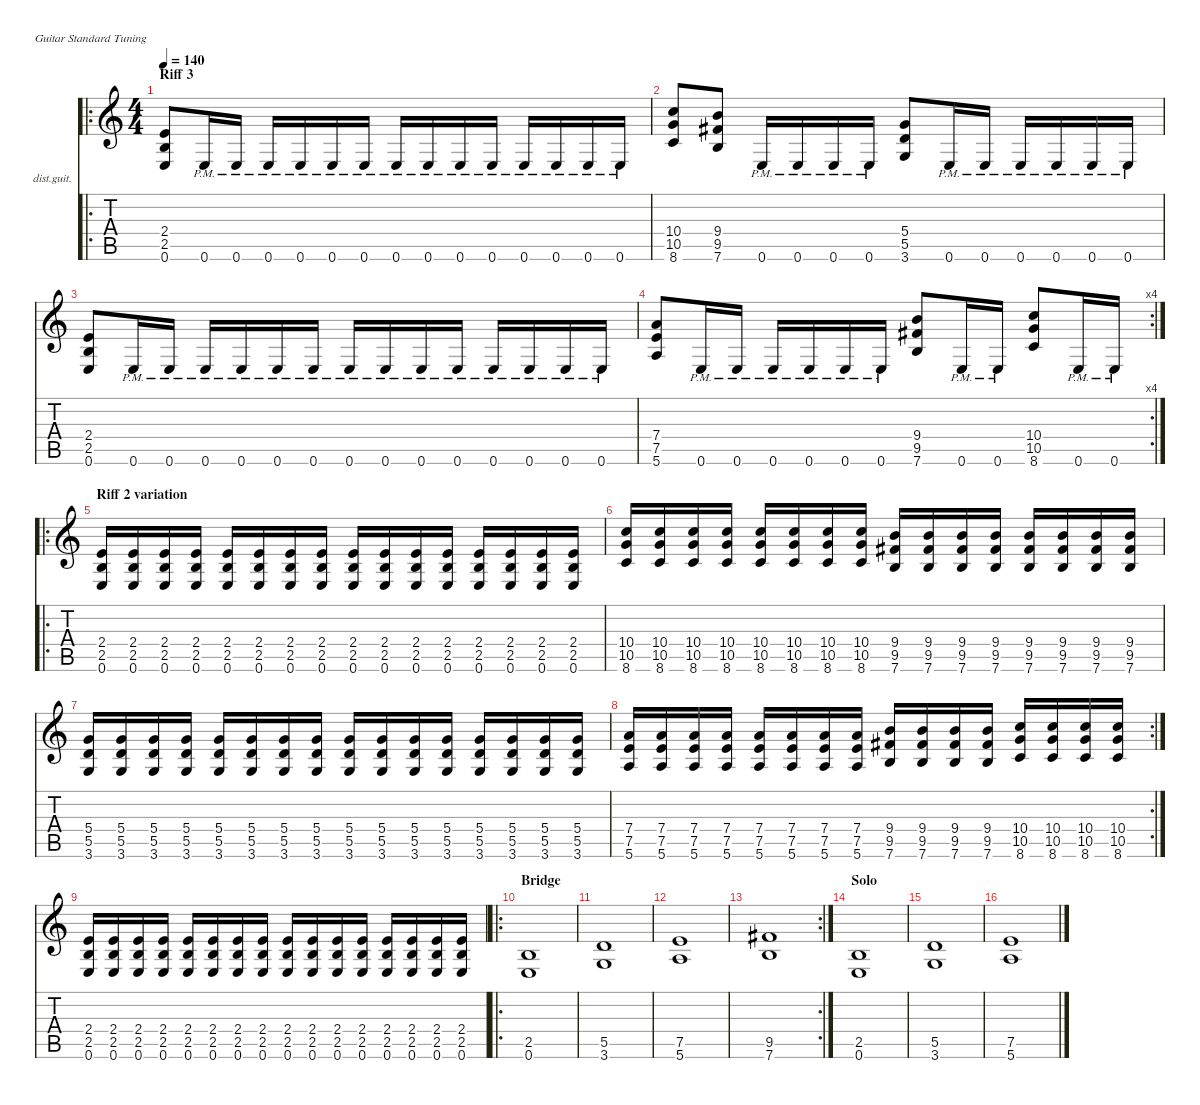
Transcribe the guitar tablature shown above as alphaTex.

\defaultSystemsLayout 4
\hideDynamics
\bracketExtendMode nobrackets
\firstSystemTrackNameOrientation horizontal
\otherSystemsTrackNameOrientation horizontal
\track ("Rythm Guitar" "dist.guit.") {instrument distortionguitar}
\staff {score tabs}
\tuning (E4 B3 G3 D3 A2 E2)
\ro
\ts (4 4)
\section ("" "Riff 3")
\tempo 140
\clef g2
\ks c
(0.6 2.5 2.4).8{dy mf} 0.6{pm}.16 0.6{pm}.16 0.6{pm}.16 0.6{pm}.16 0.6{pm}.16 0.6{pm}.16 0.6{pm}.16 0.6{pm}.16 0.6{pm}.16 0.6{pm}.16 0.6{pm}.16 0.6{pm}.16 0.6{pm}.16 0.6{pm}.16 |
(8.6 10.5 10.4).8 (7.6 9.5{acc #} 9.4).8 0.6{pm}.16 0.6{pm}.16 0.6{pm}.16 0.6{pm}.16 (3.6 5.5 5.4).8 0.6{pm}.16 0.6{pm}.16 0.6{pm}.16 0.6{pm}.16 0.6{pm}.16 0.6{pm}.16 |
(0.6 2.5 2.4).8 0.6{pm}.16 0.6{pm}.16 0.6{pm}.16 0.6{pm}.16 0.6{pm}.16 0.6{pm}.16 0.6{pm}.16 0.6{pm}.16 0.6{pm}.16 0.6{pm}.16 0.6{pm}.16 0.6{pm}.16 0.6{pm}.16 0.6{pm}.16 |
\rc 4
(5.6 7.5 7.4).8 0.6{pm}.16 0.6{pm}.16 0.6{pm}.16 0.6{pm}.16 0.6{pm}.16 0.6{pm}.16 (7.6 9.5{acc #} 9.4).8 0.6{pm}.16 0.6{pm}.16 (8.6 10.5 10.4).8 0.6{pm}.16 0.6{pm}.16 |
\ro
\section ("" "Riff 2 variation")
(0.6 2.5 2.4).16 (0.6 2.5 2.4).16 (0.6 2.5 2.4).16 (2.4 2.5 0.6).16 (0.6 2.5 2.4).16 (0.6 2.5 2.4).16 (0.6 2.5 2.4).16 (2.4 2.5 0.6).16 (0.6 2.5 2.4).16 (0.6 2.5 2.4).16 (0.6 2.5 2.4).16 (2.4 2.5 0.6).16 (0.6 2.5 2.4).16 (0.6 2.5 2.4).16 (0.6 2.5 2.4).16 (2.4 2.5 0.6).16 |
(8.6 10.5 10.4).16 (8.6 10.5 10.4).16 (8.6 10.5 10.4).16 (8.6 10.5 10.4).16 (8.6 10.5 10.4).16 (8.6 10.5 10.4).16 (8.6 10.5 10.4).16 (8.6 10.5 10.4).16 (7.6 9.5{acc #} 9.4).16 (7.6 9.5{acc #} 9.4).16 (7.6 9.5{acc #} 9.4).16 (7.6 9.5{acc #} 9.4).16 (7.6 9.5{acc #} 9.4).16 (7.6 9.5{acc #} 9.4).16 (7.6 9.5{acc #} 9.4).16 (7.6 9.5{acc #} 9.4).16 |
(3.6 5.5 5.4).16 (3.6 5.5 5.4).16 (3.6 5.5 5.4).16 (3.6 5.5 5.4).16 (3.6 5.5 5.4).16 (3.6 5.5 5.4).16 (3.6 5.5 5.4).16 (3.6 5.5 5.4).16 (3.6 5.5 5.4).16 (3.6 5.5 5.4).16 (3.6 5.5 5.4).16 (3.6 5.5 5.4).16 (3.6 5.5 5.4).16 (3.6 5.5 5.4).16 (3.6 5.5 5.4).16 (3.6 5.5 5.4).16 |
\rc 2
(5.6 7.5 7.4).16 (5.6 7.5 7.4).16 (5.6 7.5 7.4).16 (5.6 7.5 7.4).16 (5.6 7.5 7.4).16 (5.6 7.5 7.4).16 (5.6 7.5 7.4).16 (5.6 7.5 7.4).16 (7.6 9.5{acc #} 9.4).16 (7.6 9.5{acc #} 9.4).16 (7.6 9.5{acc #} 9.4).16 (7.6 9.5{acc #} 9.4).16 (8.6 10.5 10.4).16 (8.6 10.5 10.4).16 (8.6 10.5 10.4).16 (8.6 10.5 10.4).16 |
(0.6 2.5 2.4).16 (0.6 2.5 2.4).16 (0.6 2.5 2.4).16 (2.4 2.5 0.6).16 (0.6 2.5 2.4).16 (0.6 2.5 2.4).16 (0.6 2.5 2.4).16 (2.4 2.5 0.6).16 (0.6 2.5 2.4).16 (0.6 2.5 2.4).16 (0.6 2.5 2.4).16 (2.4 2.5 0.6).16 (0.6 2.5 2.4).16 (0.6 2.5 2.4).16 (0.6 2.5 2.4).16 (2.4 2.5 0.6).16 |
\ro
\section ("" "Bridge")
(0.6 2.5).1 |
(5.5 3.6).1 |
(5.6 7.5).1 |
\rc 2
(9.5{acc #} 7.6).1 |
\section ("" "Solo")
(0.6 2.5).1 |
(5.5 3.6).1 |
(5.6 7.5).1
